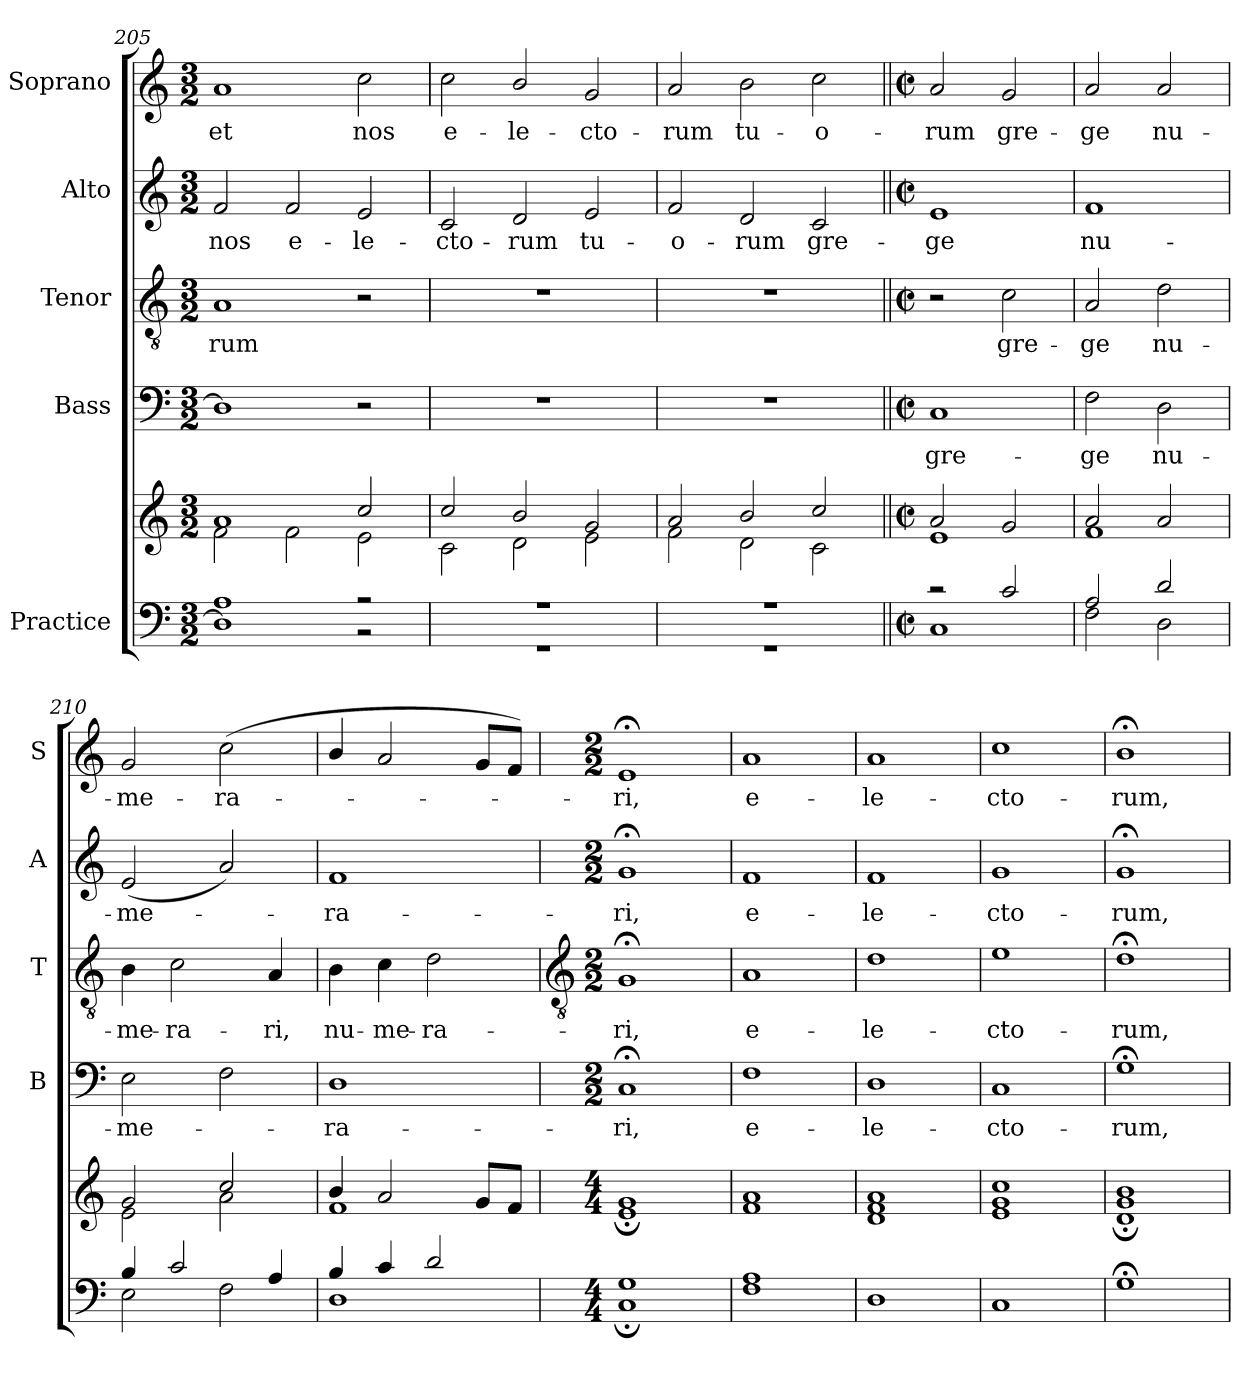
**kern	**kern	**kern	**text	**kern	**text	**kern	**text	**kern	**text
*part5	*part5	*part4	*part4	*part3	*part3	*part2	*part2	*part1	*part1
*staff6	*staff5	*staff4	*staff4	*staff3	*staff3	*staff2	*staff2	*staff1	*staff1
*I"Practice	*	*I"Bass	*	*I"Tenor	*	*I"Alto	*	*I"Soprano	*
*	*	*I'B	*	*I'T	*	*I'A	*	*I'S	*
*clefF4	*clefG2	*clefF4	*	*clefGv2	*	*clefG2	*	*clefG2	*
*k[]	*k[]	*k[]	*	*k[]	*	*k[]	*	*k[]	*
*M3/2	*M3/2	*M3/2	*	*M3/2	*	*M3/2	*	*M3/2	*
=205	=205	=205	=205	=205	=205	=205	=205	=205	=205
*^	*^	*	*	*	*	*	*	*	*
!	!	!	!	!	!	!	!LO:LY:b	!	!LO:LY:b	!	!LO:LY:b
1A	1D]	1a	2f\	1D]	.	1A	rum	2f/	nos	1a	et
!	!	!	!	!	!	!	!	!	!LO:LY:b	!	!
.	.	.	2f\	.	.	.	.	2f/	e-	.	.
!	!	!	!	!	!	!	!	!	!LO:LY:b	!	!LO:LY:b
2r	2r	2cc/	2e\	2r	.	2r	.	2e/	-le-	2cc\	nos
=206	=206	=206	=206	=206	=206	=206	=206	=206	=206	=206	=206
!	!	!	!	!	!	!	!	!	!LO:LY:b	!	!LO:LY:b
1.r	1.r	2cc/	2c\	1.r	.	1.r	.	2c/	-cto-	2cc\	e-
!	!	!	!	!	!	!	!	!	!LO:LY:b	!	!LO:LY:b
.	.	2b/	2d\	.	.	.	.	2d/	-rum	2b/	-le-
!	!	!	!	!	!	!	!	!	!LO:LY:b	!	!LO:LY:b
.	.	2g/	2e\	.	.	.	.	2e/	tu-	2g/	-cto-
=207	=207	=207	=207	=207	=207	=207	=207	=207	=207	=207	=207
!	!	!	!	!	!	!	!	!	!LO:LY:b	!	!LO:LY:b
1.r	1.r	2a/	2f\	1.r	.	1.r	.	2f/	-o-	2a/	-rum
!	!	!	!	!	!	!	!	!	!LO:LY:b	!	!LO:LY:b
.	.	2b/	2d\	.	.	.	.	2d/	-rum	2b\	tu-
!	!	!	!	!	!	!	!	!	!LO:LY:b	!	!LO:LY:b
.	.	2cc/	2c\	.	.	.	.	2c/	gre-	2cc\	-o-
=208||	=208||	=208||	=208||	=208||	=208||	=208||	=208||	=208||	=208||	=208||	=208||
*M2/2	*	*M2/2	*	*M2/2	*	*M2/2	*	*M2/2	*	*M2/2	*
*met(c|)	*	*met(c|)	*	*met(c|)	*	*met(c|)	*	*met(c|)	*	*met(c|)	*
*	*	*	*	*	*	*	*	*	*	*MM108	*
!	!	!	!	!	!LO:LY:b	!	!	!	!LO:LY:b	!	!LO:LY:b
2r	1C	2a/	1e	1C	gre-	2r	.	1e	-ge	2a/	-rum
!	!	!	!	!	!	!	!LO:LY:b	!	!	!	!LO:LY:b
2c/	.	2g/	.	.	.	2c\	gre-	.	.	2g/	gre-
=209	=209	=209	=209	=209	=209	=209	=209	=209	=209	=209	=209
!	!	!	!	!	!LO:LY:b	!	!LO:LY:b	!	!LO:LY:b	!	!LO:LY:b
2A/	2F\	2a/	1f	2F\	-ge	2A/	-ge	1f	nu-	2a/	-ge
!	!	!	!	!	!LO:LY:b	!	!LO:LY:b	!	!	!	!LO:LY:b
2d/	2D\	2a/	.	2D\	nu-	2d\	nu-	.	.	2a/	nu-
=210	=210	=210	=210	=210	=210	=210	=210	=210	=210	=210	=210
!	!	!	!	!	!LO:LY:b	!	!LO:LY:b	!	!LO:LY:b	!	!LO:LY:b
4B/	2E\	2g/	2e\	2E\	-me-	4B\	-me-	(<2e/	-me-	2g/	-me-
!	!	!	!	!	!	!	!LO:LY:b	!	!	!	!
2c/	.	.	.	.	.	2c\	-ra-	.	.	.	.
!	!	!	!	!	!	!	!	!	!	!	!LO:LY:b
.	2F\	2cc/	2a\	2F\	.	.	.	2a/)	.	(<2cc\	-ra-
!	!	!	!	!	!	!	!LO:LY:b	!	!	!	!
4A/	.	.	.	.	.	4A/	-ri,	.	.	.	.
=211	=211	=211	=211	=211	=211	=211	=211	=211	=211	=211	=211
!	!	!	!	!	!LO:LY:b	!	!LO:LY:b	!	!LO:LY:b	!	!
4B/	1D	4b/	1f	1D	-ra-	4B\	nu-	1f	ra-	4b/	.
!	!	!	!	!	!	!	!LO:LY:b	!	!	!	!
4c/	.	2a/	.	.	.	4c\	-me-	.	.	2a/	.
!	!	!	!	!	!	!	!LO:LY:b	!	!	!	!
2d/	.	.	.	.	.	2d\	-ra-	.	.	.	.
.	.	8g/L	.	.	.	.	.	.	.	8g/L	.
.	.	8f/J	.	.	.	.	.	.	.	8f/J)	.
!!LO:PB:g=z
=212	=212	=212	=212	=212	=212	=212	=212	=212	=212	=212	=212
*	*	*	*	*	*	*clefGv2	*	*	*	*	*
*M4/4	*	*M4/4	*	*M2/2	*	*M2/2	*	*M2/2	*	*M2/2	*
*	*	*	*	*	*	*	*	*	*	*MM108	*
!	!	!	!	!	!LO:LY:b	!	!LO:LY:b	!	!LO:LY:b	!	!LO:LY:b
1G	1C;	1e	1g;<	1C;<	-ri,	1G;<	-ri,	1g;<	-ri,	1e;<	ri,
=213	=213	=213	=213	=213	=213	=213	=213	=213	=213	=213	=213
!	!	!	!	!	!LO:LY:b	!	!LO:LY:b	!	!LO:LY:b	!	!LO:LY:b
1A	1F	1a	1f	1F	e-	1A	e-	1f	e-	1a	e-
=214	=214	=214	=214	=214	=214	=214	=214	=214	=214	=214	=214
*	*	*	*^	*	*	*	*	*	*	*	*
!	!	!	!	!	!	!LO:LY:b	!	!LO:LY:b	!	!LO:LY:b	!	!LO:LY:b
*v	*v	*	*	*	*	*	*	*	*	*	*	*
1D	1a	1f	1d	1D	-le-	1d	-le-	1f	-le-	1a	-le-
=215	=215	=215	=215	=215	=215	=215	=215	=215	=215	=215	=215
!	!	!	!	!	!LO:LY:b	!	!LO:LY:b	!	!LO:LY:b	!	!LO:LY:b
1C	1cc	1g	1e	1C	-cto-	1e	-cto-	1g	-cto-	1cc	-cto-
=216	=216	=216	=216	=216	=216	=216	=216	=216	=216	=216	=216
!	!	!	!	!	!LO:LY:b	!	!LO:LY:b	!	!LO:LY:b	!	!LO:LY:b
1G;	1b	1g;<	1d	1G;<	-rum,	1d;<	-rum,	1g;<	-rum,	1b;<	-rum,
*	*v	*v	*v	*	*	*	*	*	*	*	*
=	=	=	=	=	=	=	=	=	=
*-	*-	*-	*-	*-	*-	*-	*-	*-	*-
